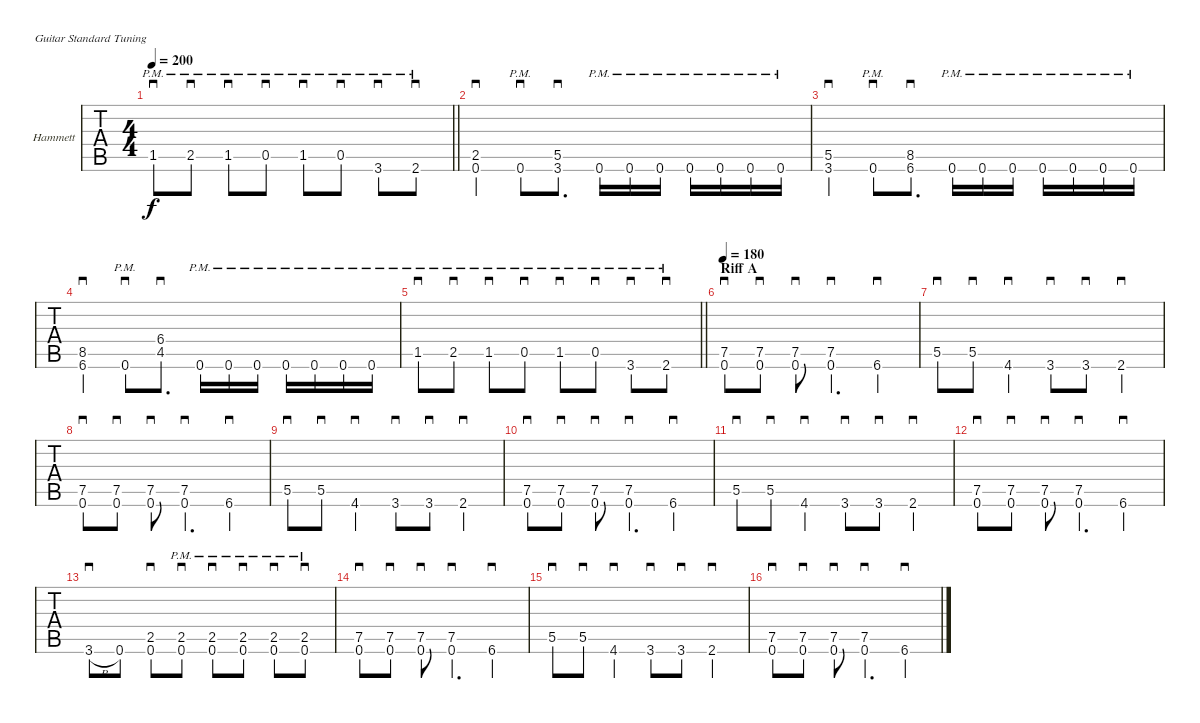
\bracketExtendMode groupsimilarinstruments
\firstSystemTrackNameOrientation horizontal
\otherSystemsTrackNameOrientation horizontal
\track ("Guitar 2" "Hammett") {instrument overdrivenguitar}
\staff {tabs}
\tuning (E4 B3 G3 D3 A2 E2)
\ts (4 4)
\tempo 200
\clef g2
\barLineRight lightlight
\ks c
1.5{pm}.8{sd dy f} 2.5{pm}.8{sd} 1.5{pm}.8{sd} 0.5{pm}.8{sd} 1.5{pm}.8{sd} 0.5{pm}.8{sd} 3.6{pm}.8{sd} 2.6{pm}.8{sd} |
(2.5 0.6).4{sd} 0.6{pm}.8{sd} (5.5 3.6).8{d sd} 0.6{pm}.16 0.6{pm}.16 0.6{pm}.16 0.6{pm}.16 0.6{pm}.16 0.6{pm}.16 0.6{pm}.16 |
(5.5 3.6).4{sd} 0.6{pm}.8{sd} (8.5 6.6).8{d sd} 0.6{pm}.16 0.6{pm}.16 0.6{pm}.16 0.6{pm}.16 0.6{pm}.16 0.6{pm}.16 0.6{pm}.16 |
(8.5 6.6).4{sd} 0.6{pm}.8{sd} (6.4 4.5).8{d sd} 0.6{pm}.16 0.6{pm}.16 0.6{pm}.16 0.6{pm}.16 0.6{pm}.16 0.6{pm}.16 0.6{pm}.16 |
\barLineRight lightlight
1.5{pm}.8{sd} 2.5{pm}.8{sd} 1.5{pm}.8{sd} 0.5{pm}.8{sd} 1.5{pm}.8{sd} 0.5{pm}.8{sd} 3.6{pm}.8{sd} 2.6{pm}.8{sd} |
\section ("" "Riff A")
\tempo 180
(7.5 0.6).8{sd} (7.5 0.6).8{sd} (7.5 0.6).8{sd} (7.5 0.6).4{d sd} 6.6.4{sd} |
5.5.8{sd} 5.5.8{sd} 4.6.4{sd} 3.6.8{sd} 3.6.8{sd} 2.6.4{sd} |
(7.5 0.6).8{sd} (7.5 0.6).8{sd} (7.5 0.6).8{sd} (7.5 0.6).4{d sd} 6.6.4{sd} |
5.5.8{sd} 5.5.8{sd} 4.6.4{sd} 3.6.8{sd} 3.6.8{sd} 2.6.4{sd} |
(7.5 0.6).8{sd} (7.5 0.6).8{sd} (7.5 0.6).8{sd} (7.5 0.6).4{d sd} 6.6.4{sd} |
5.5.8{sd} 5.5.8{sd} 4.6.4{sd} 3.6.8{sd} 3.6.8{sd} 2.6.4{sd} |
(7.5 0.6).8{sd} (7.5 0.6).8{sd} (7.5 0.6).8{sd} (7.5 0.6).4{d sd} 6.6.4{sd} |
3.6{h}.8{sd} 0.6.8 (2.5 0.6).8{sd} (2.5{pm} 0.6{pm}).8{sd} (2.5{pm} 0.6{pm}).8{sd} (2.5{pm} 0.6{pm}).8{sd} (2.5{pm} 0.6{pm}).8{sd} (2.5{pm} 0.6{pm}).8{sd} |
(7.5 0.6).8{sd} (7.5 0.6).8{sd} (7.5 0.6).8{sd} (7.5 0.6).4{d sd} 6.6.4{sd} |
5.5.8{sd} 5.5.8{sd} 4.6.4{sd} 3.6.8{sd} 3.6.8{sd} 2.6.4{sd} |
(7.5 0.6).8{sd} (7.5 0.6).8{sd} (7.5 0.6).8{sd} (7.5 0.6).4{d sd} 6.6.4{sd}
